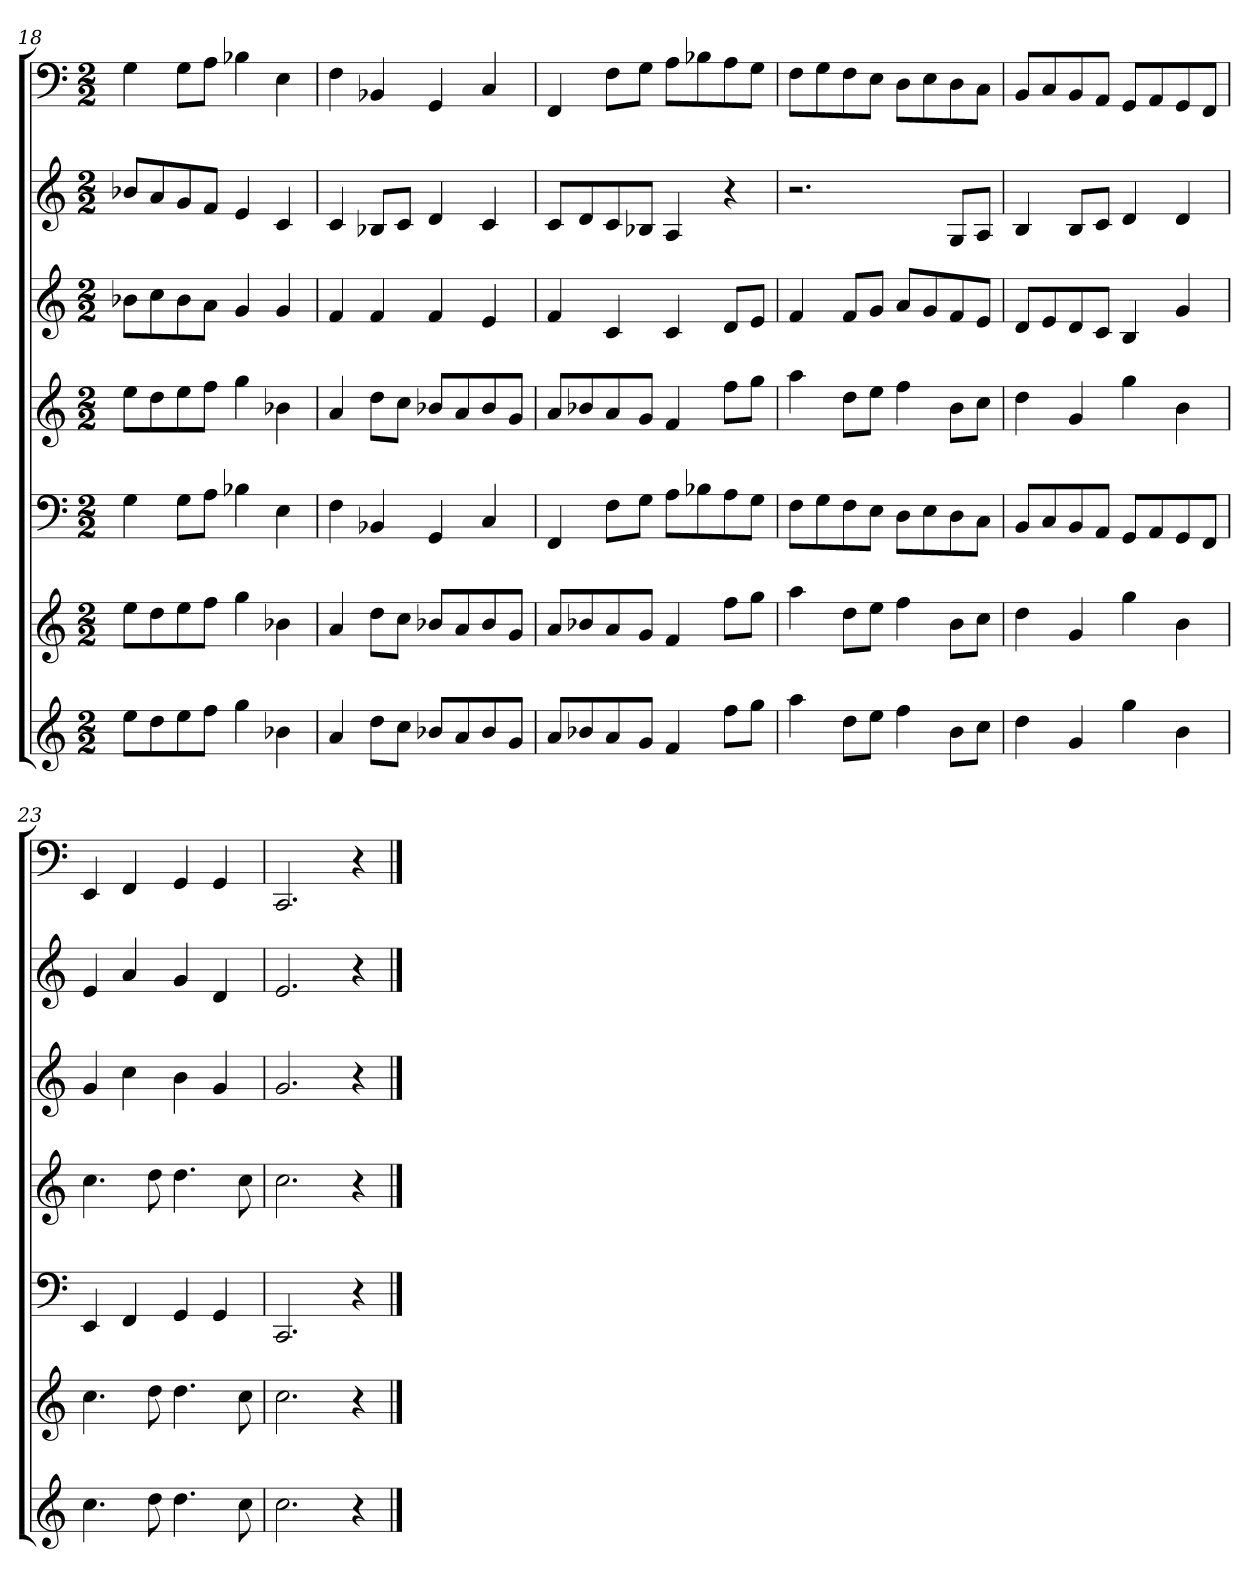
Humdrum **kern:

**kern	**kern	**kern	**kern	**kern	**kern	**kern
*part7	*part6	*part5	*part4	*part3	*part2	*part1
*staff7	*staff6	*staff5	*staff4	*staff3	*staff2	*staff1
*k[]	*k[]	*k[]	*k[]	*k[]	*k[]	*k[]
*C:	*C:	*C:	*C:	*C:	*C:	*C:
*M2/2	*M2/2	*M2/2	*M2/2	*M2/2	*M2/2	*M2/2
=18	=18	=18	=18	=18	=18	=18
8eeL	8eeL	4G	8eeL	8b-XL	8b-XL	4G
8dd	8dd	.	8dd	8cc	8a	.
8ee	8ee	8GL	8ee	8b-	8g	8GL
8ffJ	8ffJ	8AJ	8ffJ	8aJ	8fJ	8AJ
4gg	4gg	4B-X	4gg	4g	4e	4B-X
4b-X	4b-X	4E	4b-X	4g	4c	4E
=19	=19	=19	=19	=19	=19	=19
4a	4a	4F	4a	4f	4c	4F
8ddL	8ddL	4BB-X	8ddL	4f	8B-XL	4BB-X
8ccJ	8ccJ	.	8ccJ	.	8cJ	.
8b-XL	8b-XL	4GG	8b-XL	4f	4d	4GG
8a	8a	.	8a	.	.	.
8b-	8b-	4C	8b-	4e	4c	4C
8gJ	8gJ	.	8gJ	.	.	.
=20	=20	=20	=20	=20	=20	=20
8aL	8aL	4FF	8aL	4f	8cL	4FF
8b-X	8b-X	.	8b-X	.	8d	.
8a	8a	8FL	8a	4c	8c	8FL
8gJ	8gJ	8GJ	8gJ	.	8B-XJ	8GJ
4f	4f	8AL	4f	4c	4A	8AL
.	.	8B-X	.	.	.	8B-X
8ffL	8ffL	8A	8ffL	8dL	4r	8A
8ggJ	8ggJ	8GJ	8ggJ	8eJ	.	8GJ
=21	=21	=21	=21	=21	=21	=21
4aa	4aa	8FL	4aa	4f	2.r	8FL
.	.	8G	.	.	.	8G
8ddL	8ddL	8F	8ddL	8fL	.	8F
8eeJ	8eeJ	8EJ	8eeJ	8gJ	.	8EJ
4ff	4ff	8DL	4ff	8aL	.	8DL
.	.	8E	.	8g	.	8E
8bL	8bL	8D	8bL	8f	8GL	8D
8ccJ	8ccJ	8CJ	8ccJ	8eJ	8AJ	8CJ
=22	=22	=22	=22	=22	=22	=22
4dd	4dd	8BBL	4dd	8dL	4B	8BBL
.	.	8C	.	8e	.	8C
4g	4g	8BB	4g	8d	8BL	8BB
.	.	8AAJ	.	8cJ	8cJ	8AAJ
4gg	4gg	8GGL	4gg	4B	4d	8GGL
.	.	8AA	.	.	.	8AA
4b	4b	8GG	4b	4g	4d	8GG
.	.	8FFJ	.	.	.	8FFJ
=23	=23	=23	=23	=23	=23	=23
4.cc	4.cc	4EE	4.cc	4g	4e	4EE
.	.	4FF	.	4cc	4a	4FF
8dd	8dd	.	8dd	.	.	.
4.dd	4.dd	4GG	4.dd	4b	4g	4GG
.	.	4GG	.	4g	4d	4GG
8cc	8cc	.	8cc	.	.	.
=24	=24	=24	=24	=24	=24	=24
2.cc	2.cc	2.CC	2.cc	2.g	2.e	2.CC
4r	4r	4r	4r	4r	4r	4r
==	==	==	==	==	==	==
*-	*-	*-	*-	*-	*-	*-
